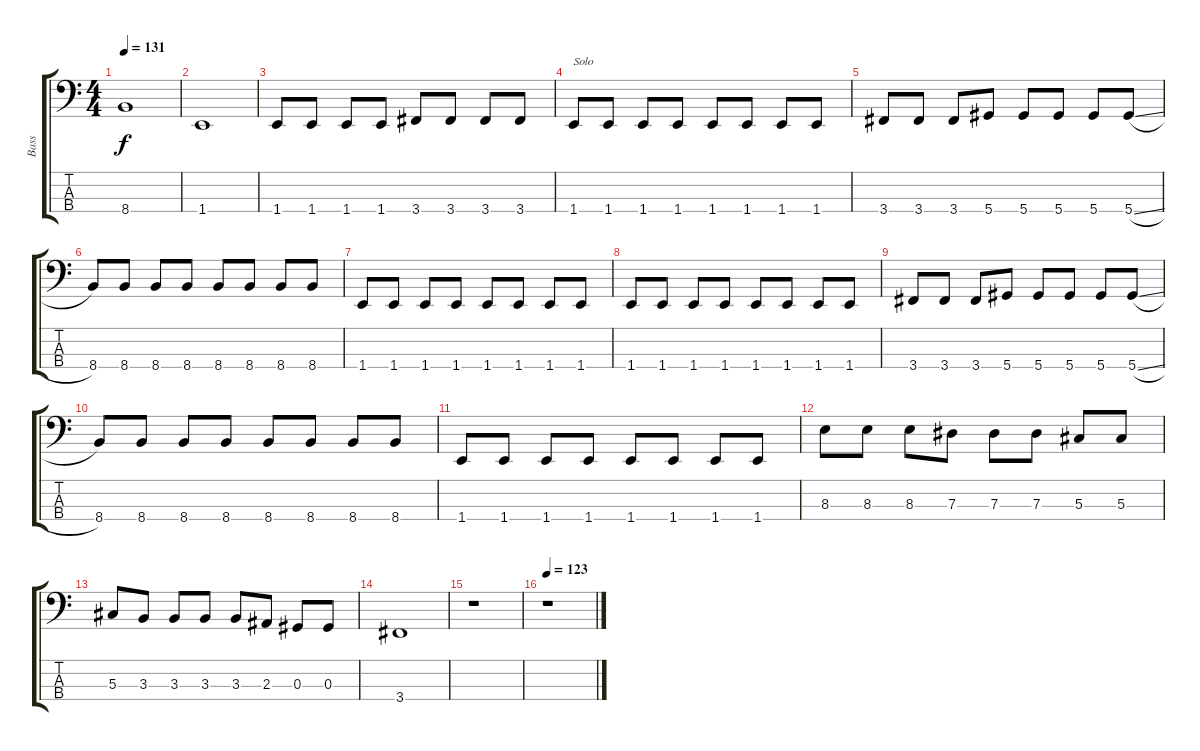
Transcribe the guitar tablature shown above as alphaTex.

\track ("Bass" "Bass") {instrument electricbassfinger}
\staff {score tabs}
\tuning (Gb2 Db2 Ab1 Eb1) {hide}
\ts (4 4)
\tempo 131
\clef f4
\ks c
8.4.1{dy f} |
1.4.1 |
1.4.8 1.4.8 1.4.8 1.4.8 3.4.8 3.4.8 3.4.8 3.4.8 |
1.4.8{txt "Solo"} 1.4.8 1.4.8 1.4.8 1.4.8 1.4.8 1.4.8 1.4.8 |
3.4.8 3.4.8 3.4.8 5.4.8 5.4.8 5.4.8 5.4.8 5.4{sl}.8 |
8.4.8 8.4.8 8.4.8 8.4.8 8.4.8 8.4.8 8.4.8 8.4.8 |
1.4.8 1.4.8 1.4.8 1.4.8 1.4.8 1.4.8 1.4.8 1.4.8 |
1.4.8 1.4.8 1.4.8 1.4.8 1.4.8 1.4.8 1.4.8 1.4.8 |
3.4.8 3.4.8 3.4.8 5.4.8 5.4.8 5.4.8 5.4.8 5.4{sl}.8 |
8.4.8 8.4.8 8.4.8 8.4.8 8.4.8 8.4.8 8.4.8 8.4.8 |
1.4.8 1.4.8 1.4.8 1.4.8 1.4.8 1.4.8 1.4.8 1.4.8 |
8.3.8 8.3.8 8.3.8 7.3.8 7.3.8 7.3.8 5.3.8 5.3.8 |
5.3.8 3.3.8 3.3.8 3.3.8 3.3.8 2.3.8 0.3.8 0.3.8 |
3.4.1 |
r.1 |
\tempo 123
r.1
